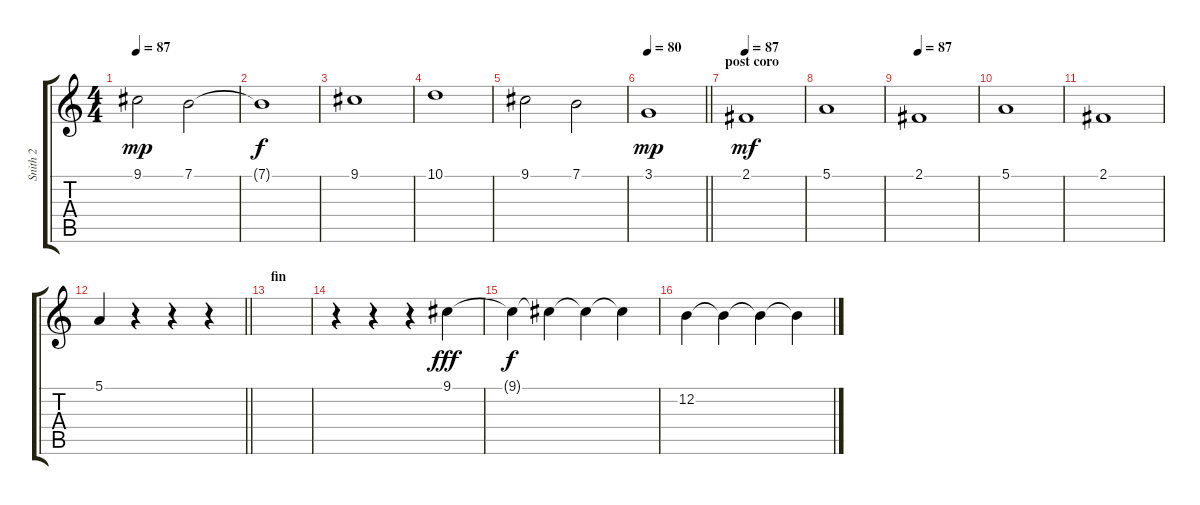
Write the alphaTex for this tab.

\track ("Snith 2" "Snith 2") {instrument pad4choir}
\staff {score tabs}
\tuning (E4 B3 G3 D3 A2 E2) {hide}
\ts (4 4)
\tempo 87
\clef g2
\ks c
9.1.2{dy mp} 7.1.2 |
7.1{t}.1{dy f} |
9.1.1 |
10.1.1 |
9.1.2 7.1.2 |
\tempo 80
\barLineRight lightlight
3.1.1{dy mp} |
\section ("" "post coro")
\tempo 87
2.1.1{dy mf} |
5.1.1 |
\tempo 87
2.1.1 |
5.1.1 |
2.1.1 |
\barLineRight lightlight
5.1.4 r.4 r.4 r.4 |
\section ("" "fin")
|
r.4 r.4 r.4 9.1.4{dy fff} |
9.1{t}.4{dy f} 9.1{t}.4 9.1{t}.4 9.1{t}.4 |
12.2.4 12.2{t}.4 12.2{t}.4 12.2{t}.4
